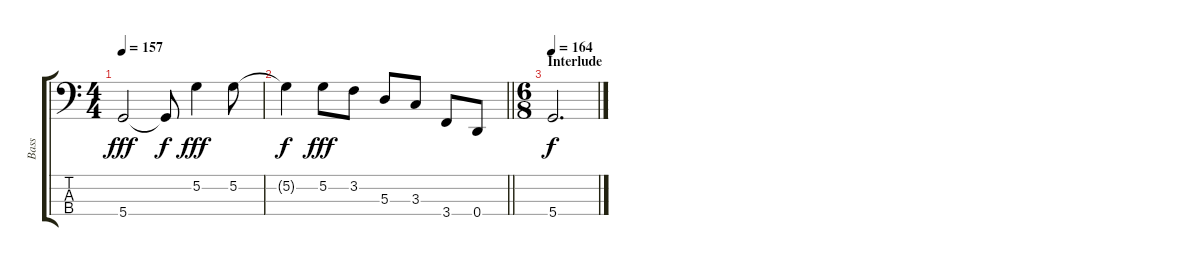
\track ("Bass" "Bass") {instrument electricbasspick}
\staff {score tabs}
\tuning (G2 D2 A1 D1) {hide}
\ts (4 4)
\tempo 157
\clef f4
\ks c
5.4.2{dy fff} 5.4{t}.8{dy f} 5.2.4{dy fff} 5.2.8 |
\barLineRight lightlight
5.2{t}.4{dy f} 5.2.8{dy fff} 3.2.8 5.3.8 3.3.8 3.4.8 0.4.8 |
\ts (6 8)
\section ("" "Interlude")
\tempo 164
5.4.2{d dy f}
